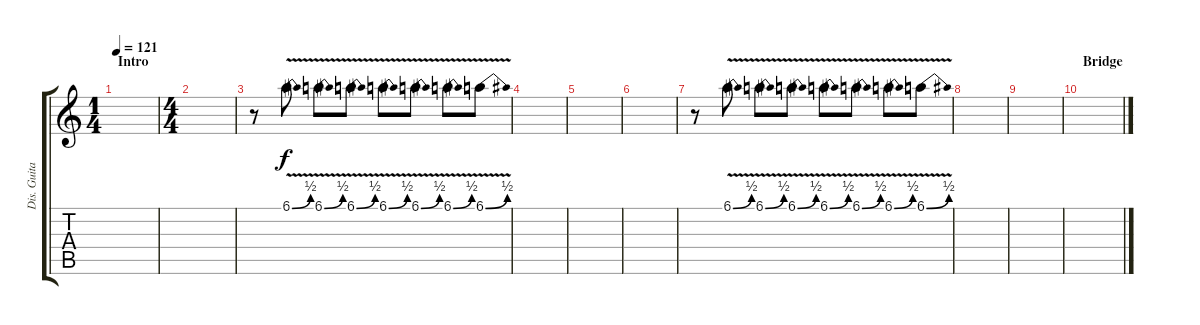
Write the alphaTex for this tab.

\track ("Dis. Guitar Fills 2" "Dis. Guita") {instrument distortionguitar}
\staff {score tabs}
\tuning (Eb4 Bb3 Gb3 Db3 Ab2 Eb2) {hide}
\ts (1 4)
\section ("" "Intro")
\tempo 121
\clef g2
\ks c
|
\ts (4 4)
|
r.8 6.1{be (bend 0 0 60 2) v}.8 6.1{be (bend 0 0 60 2) v}.8 6.1{be (bend 0 0 60 2) v}.8 6.1{be (bend 0 0 60 2) v}.8 6.1{be (bend 0 0 60 2) v}.8 6.1{be (bend 0 0 60 2) v}.8 6.1{be (bend 0 0 60 2) v}.8 |
|
|
|
r.8 6.1{be (bend 0 0 60 2) v}.8 6.1{be (bend 0 0 60 2) v}.8 6.1{be (bend 0 0 60 2) v}.8 6.1{be (bend 0 0 60 2) v}.8 6.1{be (bend 0 0 60 2) v}.8 6.1{be (bend 0 0 60 2) v}.8 6.1{be (bend 0 0 60 2) v}.8 |
|
|
\section ("" "Bridge")
